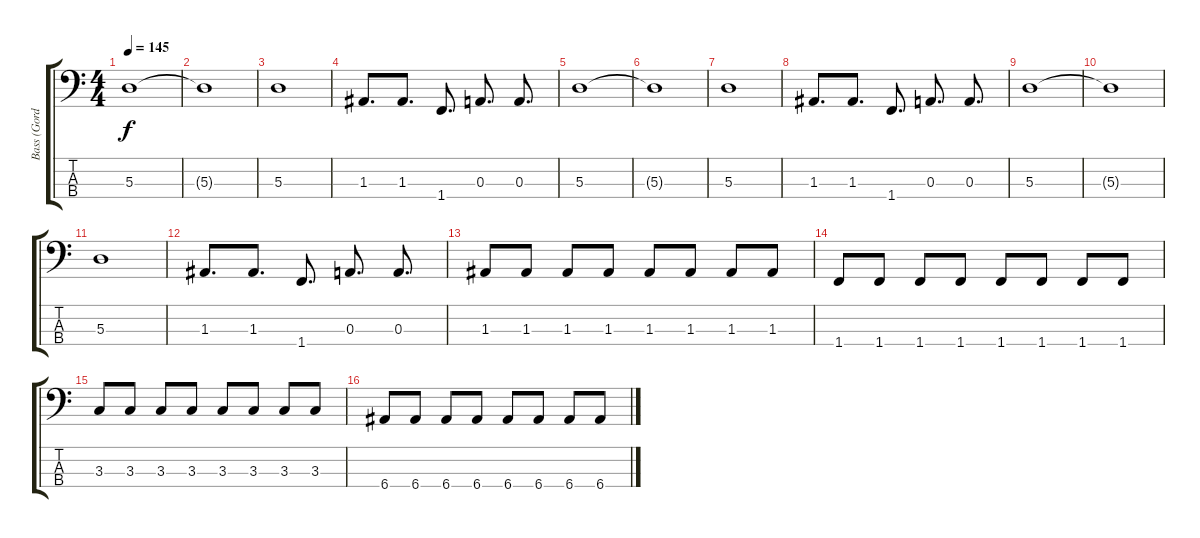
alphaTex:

\track ("Bass (Gordan)" "Bass (Gord") {instrument electricbassfinger}
\staff {score tabs}
\tuning (G2 D2 A1 E1) {hide}
\ts (4 4)
\tempo 145
\clef f4
\ks c
5.3.1{dy f} |
5.3{t}.1 |
5.3.1 |
1.3.8{d} 1.3.8{d} 1.4.8{d} 0.3.8{d} 0.3.8{d} |
5.3.1 |
5.3{t}.1 |
5.3.1 |
1.3.8{d} 1.3.8{d} 1.4.8{d} 0.3.8{d} 0.3.8{d} |
5.3.1 |
5.3{t}.1 |
5.3.1 |
1.3.8{d} 1.3.8{d} 1.4.8{d} 0.3.8{d} 0.3.8{d} |
1.3.8 1.3.8 1.3.8 1.3.8 1.3.8 1.3.8 1.3.8 1.3.8 |
1.4.8 1.4.8 1.4.8 1.4.8 1.4.8 1.4.8 1.4.8 1.4.8 |
3.3.8 3.3.8 3.3.8 3.3.8 3.3.8 3.3.8 3.3.8 3.3.8 |
6.4.8 6.4.8 6.4.8 6.4.8 6.4.8 6.4.8 6.4.8 6.4.8
